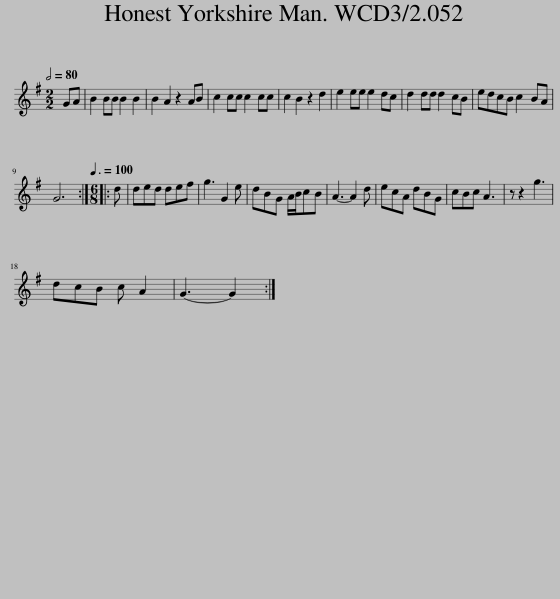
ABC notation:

X:1
L:1/8
Q:1/2=80
M:2/2
I:linebreak $
K:G
V:1 treble
V:1
 GA | B2 BB B2 B2 | B2 A2 z2 AB | c2 cc c2 cc | c2 B2 z2 d2 | %5
 e2 ee e2 dc | d2 dd d2 cB | edcB c2 BA |$ G6 ::[M:6/8][Q:3/8=100] d | %10
 ded def | g3 G2 e | dBG A/B/cB | A3- A2 d | ecA dBG | %15
 cBc A3 | z z2 g3 |$ dcB c A2 | G3- G2 :| %19
